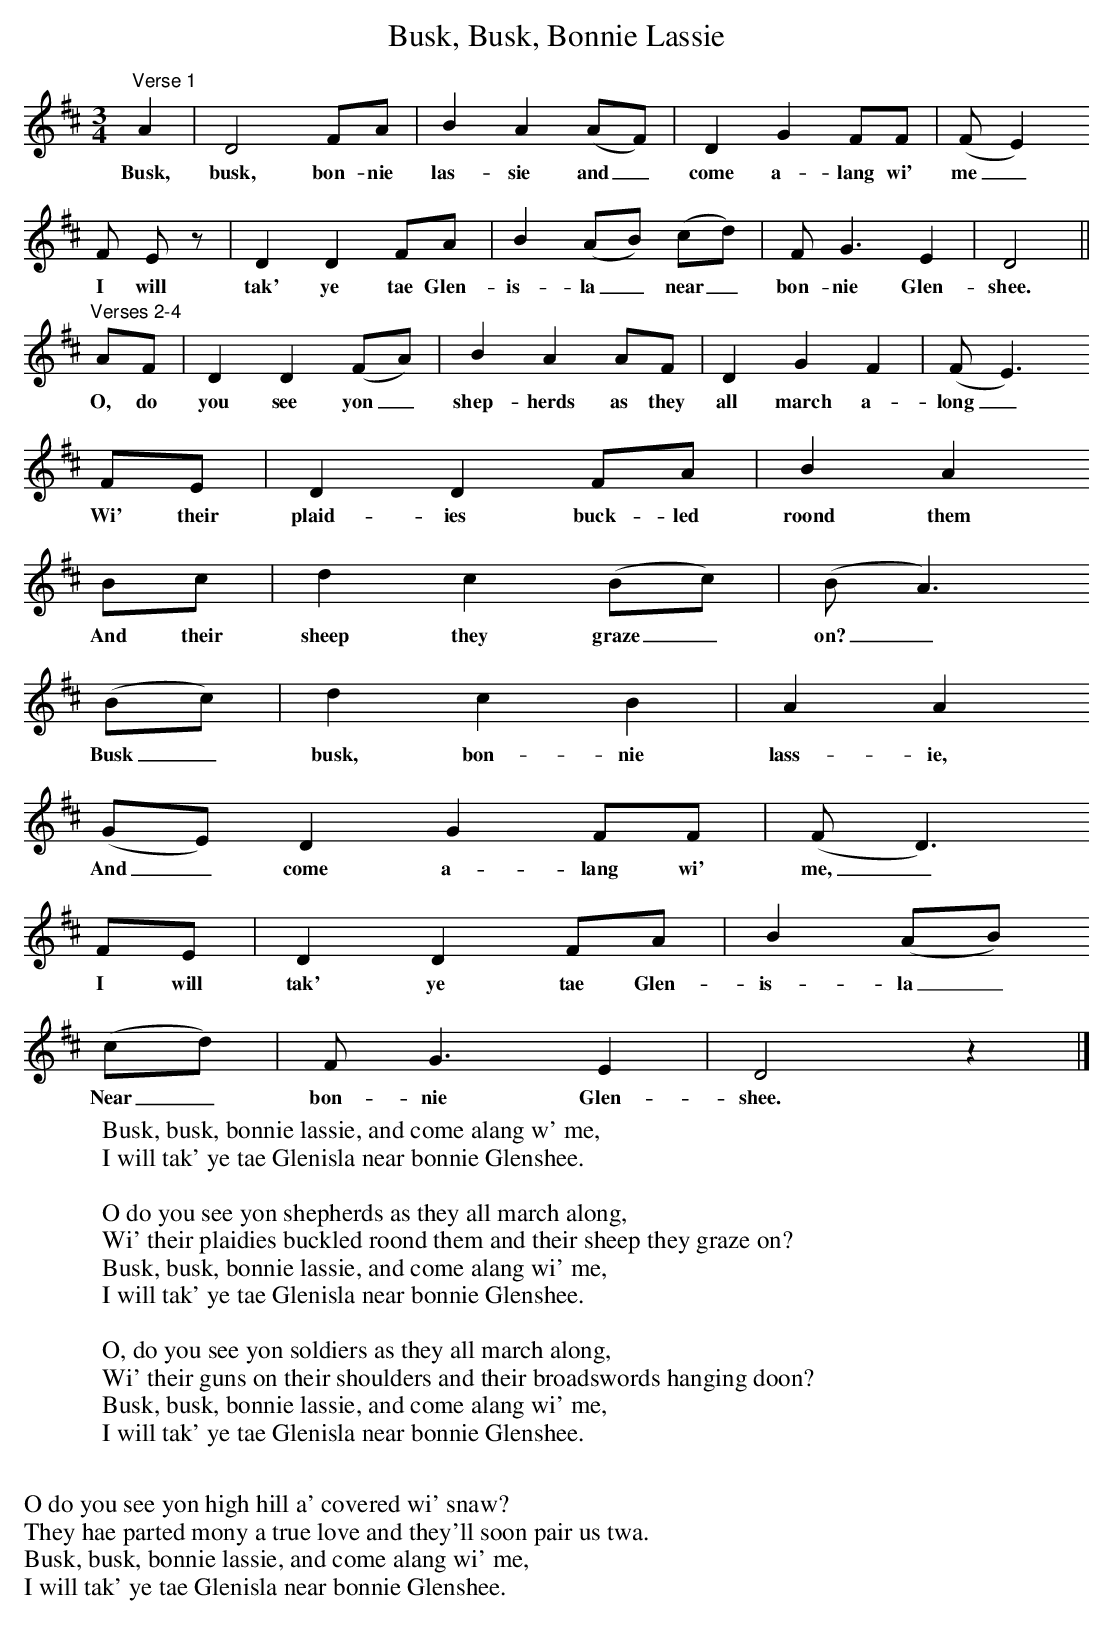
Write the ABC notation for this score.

X:1
T:Busk, Busk, Bonnie Lassie
M:3/4     %Meter
L:1/8     %
K:D
"^Verse 1"A2 |D4 FA |B2 A2 (AF) | D2 G2 FF | (F E2)
w:Busk, busk, bon-nie las-sie and_ come a-lang wi' me_
F E z |D2 D2 FA | B2 (AB) (cd) |F G3 E2 |D4 ||
w:    I will tak' ye tae Glen-is-la_ near_ bon-nie Glen-shee.
"^Verses 2-4"AF | D2 D2 (FA) |B2 A2 AF | D2 G2 F2 |(F E3)
w:O, do you see yon_ shep-herds as they all march a-long_
FE |D2 D2 FA |B2 A2
w:Wi' their plaid-ies buck-led roond them
Bc |d2 c2 (Bc) |(B A3)
w:And their sheep they graze_ on?_
(Bc) |d2 c2 B2 |A2 A2
w:Busk_ busk, bon-nie lass-ie,
(GE) D2 G2 FF |(F D3)
w:And_  come a-lang wi' me,_
FE |D2 D2 FA |B2 (AB)
w:I will tak' ye tae Glen-is-la_
(cd) |F G3 E2 |D4 z2 |]
w:Near_ bon-nie Glen-shee.
W:Busk, busk, bonnie lassie, and come alang w' me,
W:I will tak' ye tae Glenisla near bonnie Glenshee.
W:
W:O do you see yon shepherds as they all march along,
W:Wi' their plaidies buckled roond them and their sheep they graze on?
W:Busk, busk, bonnie lassie, and come alang wi' me,
W:I will tak' ye tae Glenisla near bonnie Glenshee.
W:
W:O, do you see yon soldiers as they all march along,
W:Wi' their guns on their shoulders and their broadswords hanging doon?
W:Busk, busk, bonnie lassie, and come alang wi' me,
W:I will tak' ye tae Glenisla near bonnie Glenshee.
W:
W:O do you see yon high hill a' covered wi' snaw?
W:They hae parted mony a true love and they'll soon pair us twa.
W:Busk, busk, bonnie lassie, and come alang wi' me,
W:I will tak' ye tae Glenisla near bonnie Glenshee.
W:
